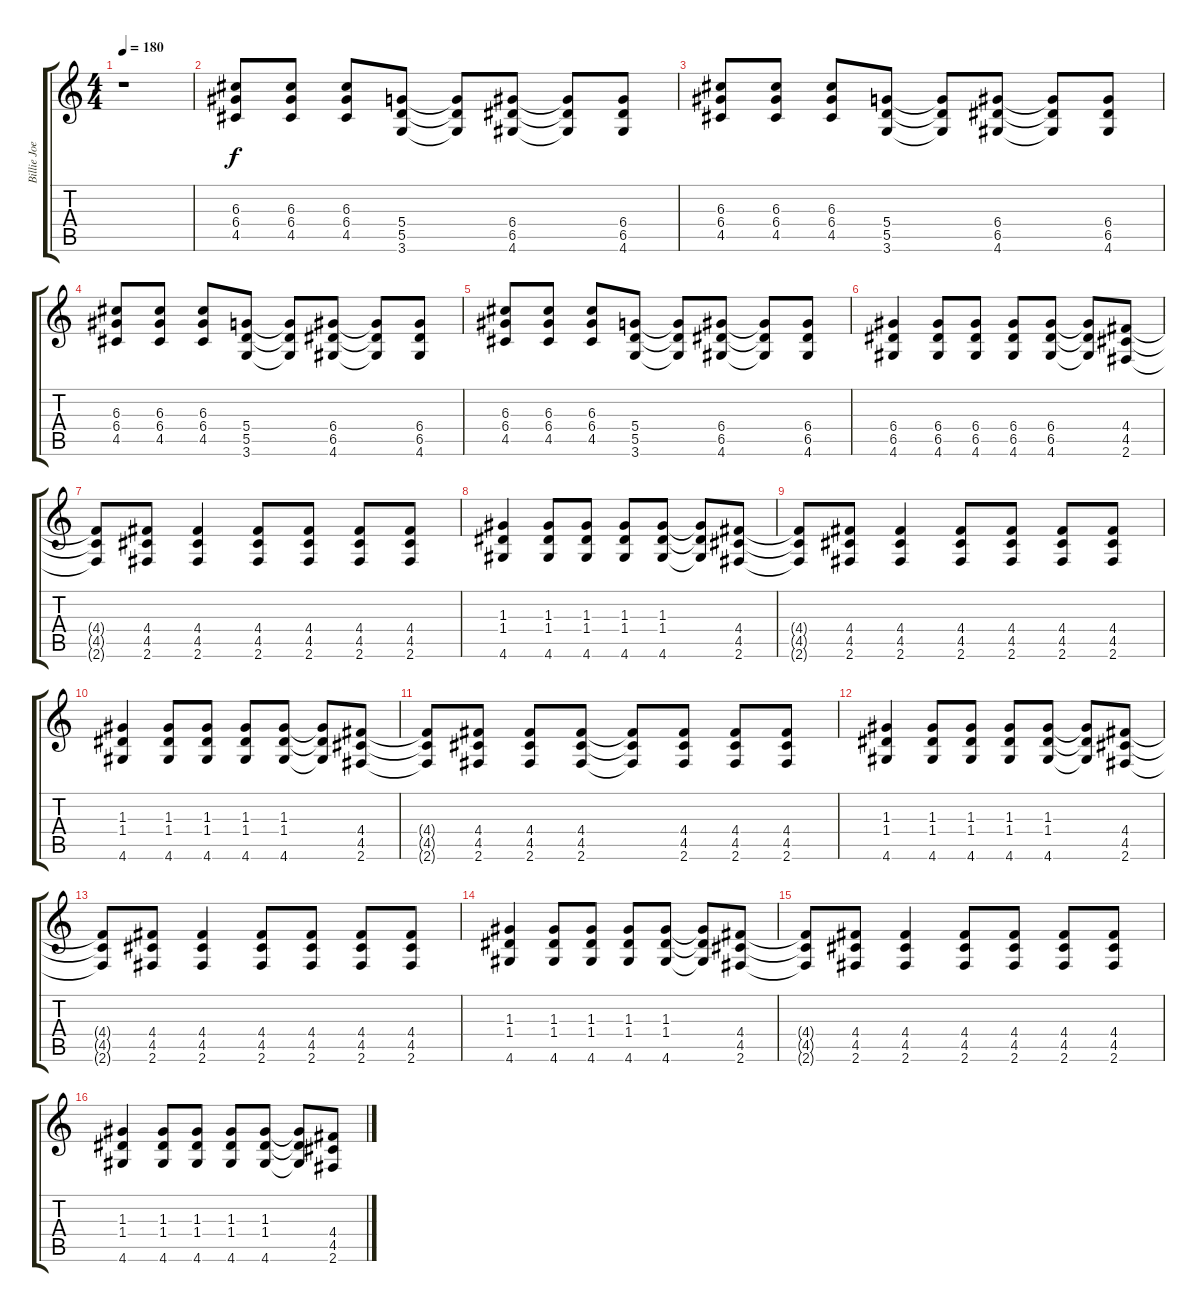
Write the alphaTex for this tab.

\track ("Billie Joe - Elec. Guita" "Billie Joe") {instrument distortionguitar}
\staff {score tabs}
\tuning (E4 B3 G3 D3 A2 E2) {hide}
\ts (4 4)
\tempo 180
\clef g2
\ks c
r.1{dy f instrument distortionguitar} |
(6.3 6.4 4.5).8 (6.3 6.4 4.5).8 (6.3 6.4 4.5).8 (5.4 5.5 3.6).8 (5.4{t} 5.5{t} 3.6{t}).8 (6.4 6.5 4.6).8 (6.4{t} 6.5{t} 4.6{t}).8 (6.4 6.5 4.6).8 |
(6.3 6.4 4.5).8 (6.3 6.4 4.5).8 (6.3 6.4 4.5).8 (5.4 5.5 3.6).8 (5.4{t} 5.5{t} 3.6{t}).8 (6.4 6.5 4.6).8 (6.4{t} 6.5{t} 4.6{t}).8 (6.4 6.5 4.6).8 |
(6.3 6.4 4.5).8 (6.3 6.4 4.5).8 (6.3 6.4 4.5).8 (5.4 5.5 3.6).8 (5.4{t} 5.5{t} 3.6{t}).8 (6.4 6.5 4.6).8 (6.4{t} 6.5{t} 4.6{t}).8 (6.4 6.5 4.6).8 |
(6.3 6.4 4.5).8 (6.3 6.4 4.5).8 (6.3 6.4 4.5).8 (5.4 5.5 3.6).8 (5.4{t} 5.5{t} 3.6{t}).8 (6.4 6.5 4.6).8 (6.4{t} 6.5{t} 4.6{t}).8 (6.4 6.5 4.6).8 |
(6.4 6.5 4.6).4 (6.4 6.5 4.6).8 (6.4 6.5 4.6).8 (6.4 6.5 4.6).8 (6.4 6.5 4.6).8 (6.4{t} 6.5{t} 4.6{t}).8 (4.4 4.5 2.6).8 |
(4.4{t} 4.5{t} 2.6{t}).8 (4.4 4.5 2.6).8 (4.4 4.5 2.6).4 (4.4 4.5 2.6).8 (4.4 4.5 2.6).8 (4.4 4.5 2.6).8 (4.4 4.5 2.6).8 |
(1.3 1.4 4.6).4 (1.3 1.4 4.6).8 (1.3 1.4 4.6).8 (1.3 1.4 4.6).8 (1.3 1.4 4.6).8 (1.3{t} 1.4{t} 4.6{t}).8 (4.4 4.5 2.6).8 |
(4.4{t} 4.5{t} 2.6{t}).8 (4.4 4.5 2.6).8 (4.4 4.5 2.6).4 (4.4 4.5 2.6).8 (4.4 4.5 2.6).8 (4.4 4.5 2.6).8 (4.4 4.5 2.6).8 |
(1.3 1.4 4.6).4 (1.3 1.4 4.6).8 (1.3 1.4 4.6).8 (1.3 1.4 4.6).8 (1.3 1.4 4.6).8 (1.3{t} 1.4{t} 4.6{t}).8 (4.4 4.5 2.6).8 |
(4.4{t} 4.5{t} 2.6{t}).8 (4.4 4.5 2.6).8 (4.4 4.5 2.6).8 (4.4 4.5 2.6).8 (4.4{t} 4.5{t} 2.6{t}).8 (4.4 4.5 2.6).8 (4.4 4.5 2.6).8 (4.4 4.5 2.6).8 |
(1.3 1.4 4.6).4 (1.3 1.4 4.6).8 (1.3 1.4 4.6).8 (1.3 1.4 4.6).8 (1.3 1.4 4.6).8 (1.3{t} 1.4{t} 4.6{t}).8 (4.4 4.5 2.6).8 |
(4.4{t} 4.5{t} 2.6{t}).8 (4.4 4.5 2.6).8 (4.4 4.5 2.6).4 (4.4 4.5 2.6).8 (4.4 4.5 2.6).8 (4.4 4.5 2.6).8 (4.4 4.5 2.6).8 |
(1.3 1.4 4.6).4 (1.3 1.4 4.6).8 (1.3 1.4 4.6).8 (1.3 1.4 4.6).8 (1.3 1.4 4.6).8 (1.3{t} 1.4{t} 4.6{t}).8 (4.4 4.5 2.6).8 |
(4.4{t} 4.5{t} 2.6{t}).8 (4.4 4.5 2.6).8 (4.4 4.5 2.6).4 (4.4 4.5 2.6).8 (4.4 4.5 2.6).8 (4.4 4.5 2.6).8 (4.4 4.5 2.6).8 |
(1.3 1.4 4.6).4 (1.3 1.4 4.6).8 (1.3 1.4 4.6).8 (1.3 1.4 4.6).8 (1.3 1.4 4.6).8 (1.3{t} 1.4{t} 4.6{t}).8 (4.4 4.5 2.6).8
